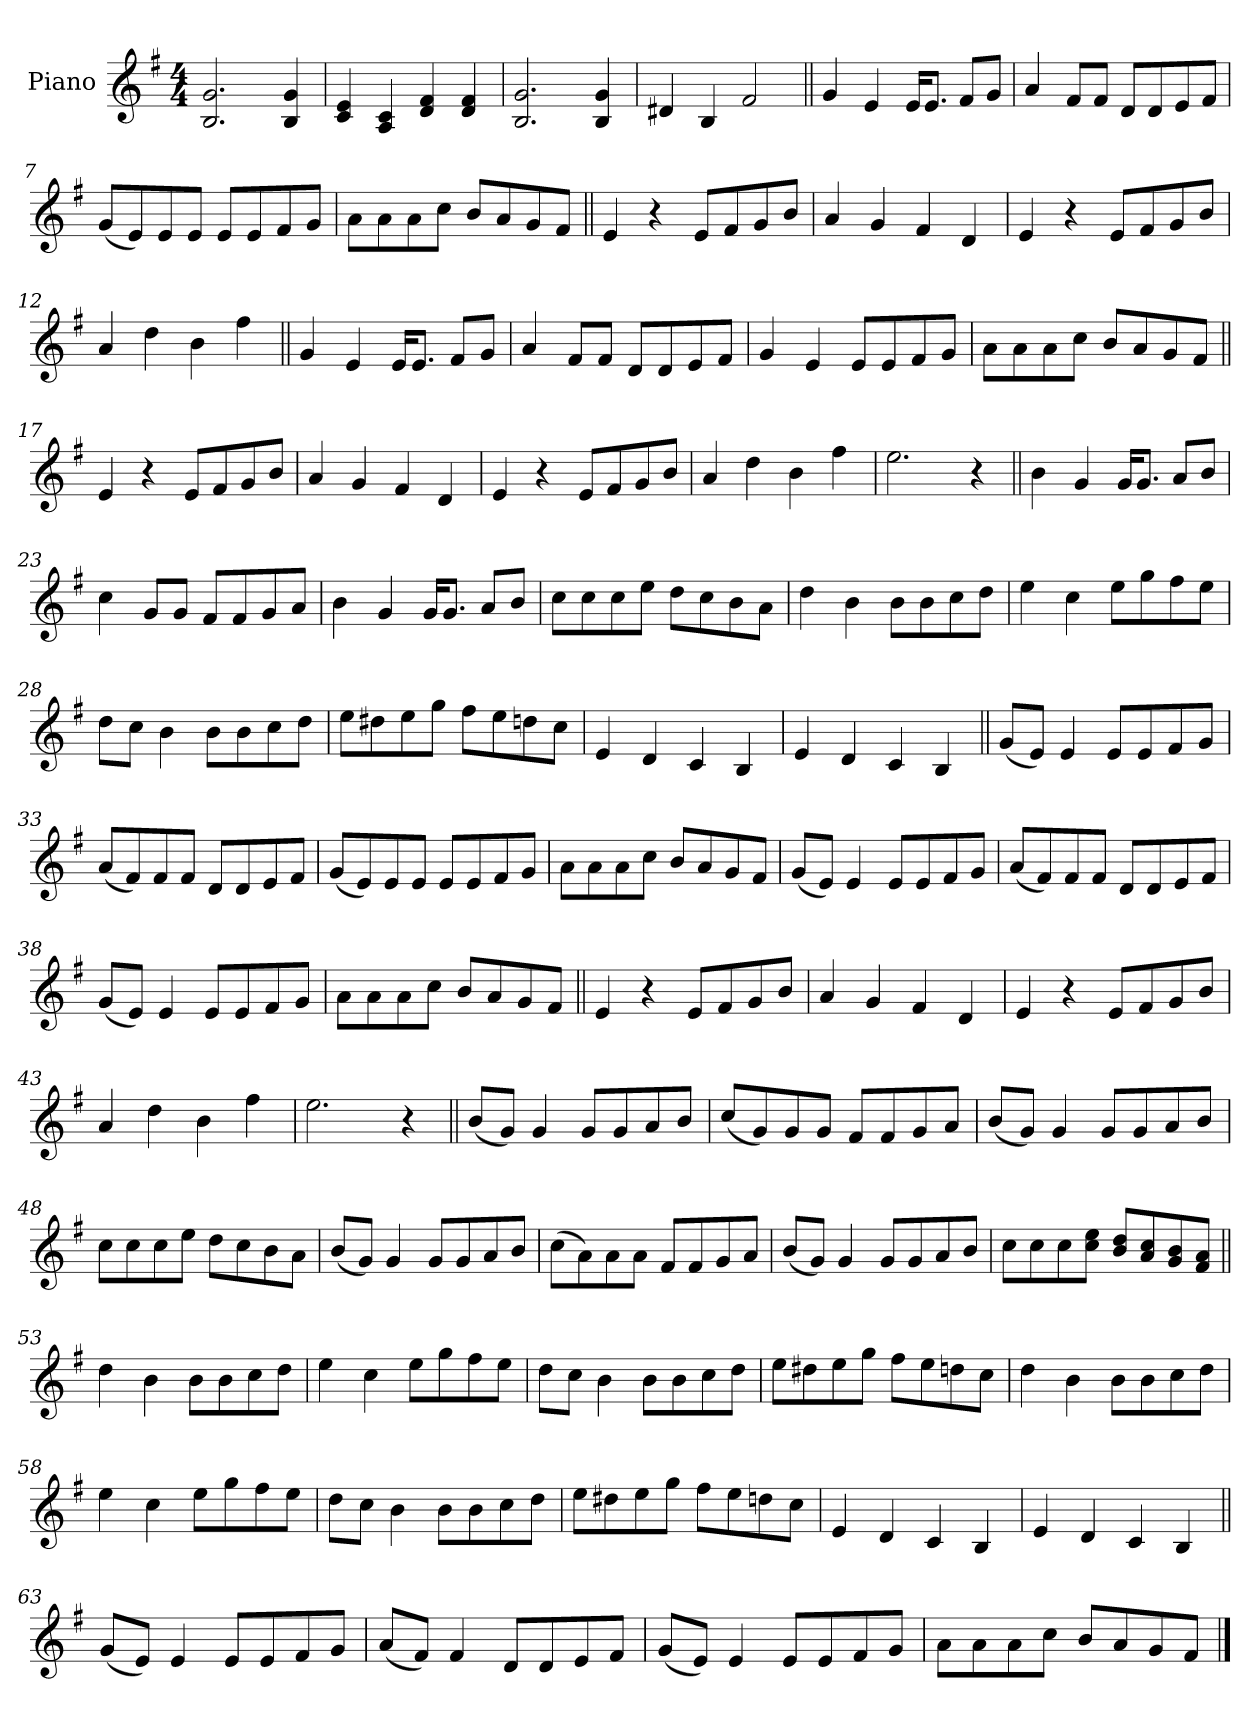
**kern
*part1
*staff1
*I"Piano
*I'Pno.
*clefG2
*k[f#]
*M4/4
*MM126
=1
2.B! 2.g!
4B! 4g!
=2
4c! 4e!
4A! 4c!
4d! 4f#!
4d! 4f#!
=3
2.B! 2.g!
4B! 4g!
=4
4d#X!
4B!
2f#!
=5||
4g
4e
16eKL
8.eJ
8f#L
8gJ
=6
4a
8f#L
8f#J
8dL
8d
8e
8f#J
=7
(8gL
8e)
8e
8eJ
8eL
8e
8f#
8gJ
=8
8aL
8a
8a
8ccJ
8bL
8a
8g
8f#J
=9||
4e
4r
8eL
8f#
8g
8bJ
=10
4a
4g
4f#
4d
=11
4e
4r
8eL
8f#
8g
8bJ
=12
4a
4dd
4b
4ff#
=13||
4g
4e
16eKL
8.eJ
8f#L
8gJ
=14
4a
8f#L
8f#J
8dL
8d
8e
8f#J
=15
4g
4e
8eL
8e
8f#
8gJ
=16
8aL
8a
8a
8ccJ
8bL
8a
8g
8f#J
=17||
4e
4r
8eL
8f#
8g
8bJ
=18
4a
4g
4f#
4d
=19
4e
4r
8eL
8f#
8g
8bJ
=20
4a
4dd
4b
4ff#
=21
2.ee
4r
=22||
4b
4g
16gKL
8.gJ
8aL
8bJ
=23
4cc
8gL
8gJ
8f#L
8f#
8g
8aJ
=24
4b
4g
16gKL
8.gJ
8aL
8bJ
=25
8ccL
8cc
8cc
8eeJ
8ddL
8cc
8b
8aJ
=26
4dd
4b
8bL
8b
8cc
8ddJ
=27
4ee
4cc
8eeL
8gg
8ff#
8eeJ
=28
8ddL
8ccJ
4b
8bL
8b
8cc
8ddJ
=29
8eeL
8dd#X
8ee
8ggJ
8ff#L
8ee
8ddn
8ccJ
=30
4e
4d
4c
4B
=31
4e
4d
4c
4B
=32||
(8gL
8eJ)
4e
8eL
8e
8f#
8gJ
=33
(8aL
8f#)
8f#
8f#J
8dL
8d
8e
8f#J
=34
(8gL
8e)
8e
8eJ
8eL
8e
8f#
8gJ
=35
8aL
8a
8a
8ccJ
8bL
8a
8g
8f#J
=36
(8gL
8eJ)
4e
8eL
8e
8f#
8gJ
=37
(8aL
8f#)
8f#
8f#J
8dL
8d
8e
8f#J
=38
(8gL
8eJ)
4e
8eL
8e
8f#
8gJ
=39
8aL
8a
8a
8ccJ
8bL
8a
8g
8f#J
=40||
4e
4r
8eL
8f#
8g
8bJ
=41
4a
4g
4f#
4d
=42
4e
4r
8eL
8f#
8g
8bJ
=43
4a
4dd
4b
4ff#
=44
2.ee
4r
=45||
(8bL
8gJ)
4g
8gL
8g
8a
8bJ
=46
(8ccL
8g)
8g
8gJ
8f#L
8f#
8g
8aJ
=47
(8bL
8gJ)
4g
8gL
8g
8a
8bJ
=48
8ccL
8cc
8cc
8eeJ
8ddL
8cc
8b
8aJ
=49
(8bL
8gJ)
4g
8gL
8g
8a
8bJ
=50
(8ccL
8a)
8a
8aJ
8f#L
8f#
8g
8aJ
=51
(8bL
8gJ)
4g
8gL
8g
8a
8bJ
=52
8ccL
8cc
8cc
8cc 8eeJ
8b 8ddL
8a 8cc
8g 8b
8f# 8aJ
=53||
4dd
4b
8bL
8b
8cc
8ddJ
=54
4ee
4cc
8eeL
8gg
8ff#
8eeJ
=55
8ddL
8ccJ
4b
8bL
8b
8cc
8ddJ
=56
8eeL
8dd#X
8ee
8ggJ
8ff#L
8ee
8ddn
8ccJ
=57
4dd
4b
8bL
8b
8cc
8ddJ
=58
4ee
4cc
8eeL
8gg
8ff#
8eeJ
=59
8ddL
8ccJ
4b
8bL
8b
8cc
8ddJ
=60
8eeL
8dd#X
8ee
8ggJ
8ff#L
8ee
8ddn
8ccJ
=61
4e
4d
4c
4B
=62
4e
4d
4c
4B
=63||
(8gL
8eJ)
4e
8eL
8e
8f#
8gJ
=64
(8aL
8f#J)
4f#
8dL
8d
8e
8f#J
=65
(8gL
8eJ)
4e
8eL
8e
8f#
8gJ
=66
8aL
8a
8a
8ccJ
8bL
8a
8g
8f#J
==
*-
